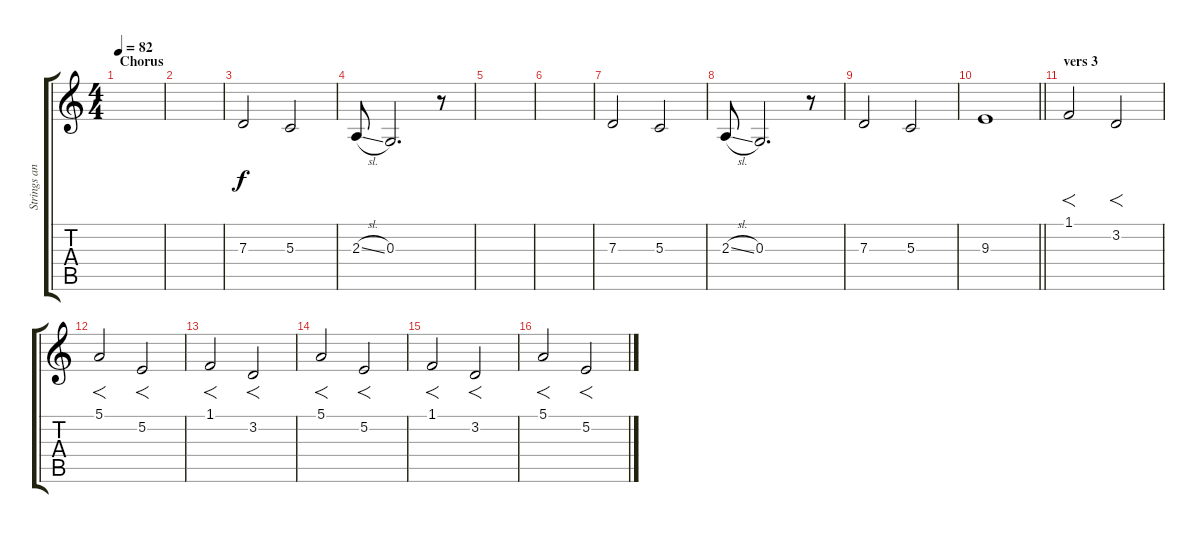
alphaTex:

\track ("Strings and backing vocals" "Strings an") {instrument stringensemble1}
\staff {score tabs}
\tuning (E4 B3 G3 D3 A2 E2) {hide}
\ts (4 4)
\section ("" "Chorus")
\tempo 82
\clef g2
\ks c
|
|
7.3.2{instrument choiraahs} 5.3.2 |
2.3{sl}.8 0.3.2{d} r.8 |
|
|
7.3.2{instrument choiraahs} 5.3.2 |
2.3{sl}.8 0.3.2{d} r.8 |
7.3.2 5.3.2 |
\barLineRight lightlight
9.3.1 |
\section ("" "vers 3")
1.1.2{f volume 8 instrument stringensemble1} 3.2.2{f} |
5.1.2{f} 5.2.2{f} |
1.1.2{f} 3.2.2{f} |
5.1.2{f} 5.2.2{f} |
1.1.2{f} 3.2.2{f} |
5.1.2{f} 5.2.2{f}
